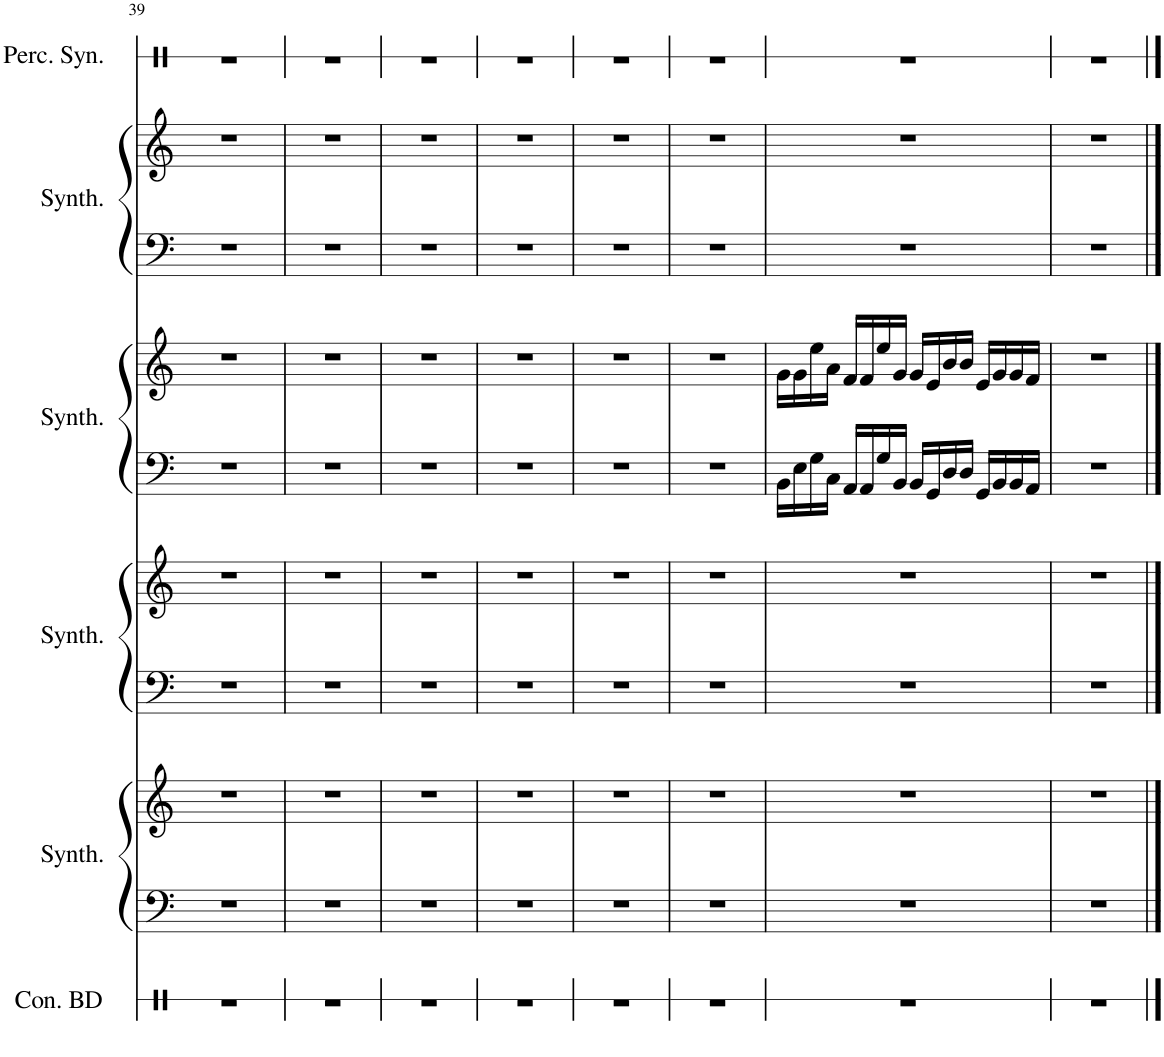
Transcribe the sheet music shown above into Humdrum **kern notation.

**kern	**kern	**kern	**kern	**kern	**kern	**kern	**kern	**kern	**kern
*part6	*part5	*part5	*part4	*part4	*part3	*part3	*part2	*part2	*part1
*staff10	*staff9	*staff8	*staff7	*staff6	*staff5	*staff4	*staff3	*staff2	*staff1
*I"Concert Bass Drum	*I"Atmosphere Synthesizer	*	*I"New Age Synthesizer	*	*I"Bass Synthesizer	*	*I"Brass Synthesizer	*	*I"Percussion Synthesizer
*I'Con. BD	*I'Synth.	*	*I'Synth.	*	*I'Synth.	*	*I'Synth.	*	*I'Perc. Syn.
!!LO:PB:g=z
*clefX	*clefF4	*clefG2	*clefF4	*clefG2	*clefF4	*clefG2	*clefF4	*clefG2	*clefX
*k[]	*k[]	*k[]	*k[]	*k[]	*k[]	*k[]	*k[]	*k[]	*k[]
*M4/4	*M4/4	*M4/4	*M4/4	*M4/4	*M4/4	*M4/4	*M4/4	*M4/4	*M4/4
=39	=39	=39	=39	=39	=39	=39	=39	=39	=39
1r	1r	1r	1r	1r	1r	1r	1r	1r	1r
=40	=40	=40	=40	=40	=40	=40	=40	=40	=40
1r	1r	1r	1r	1r	1r	1r	1r	1r	1r
=41	=41	=41	=41	=41	=41	=41	=41	=41	=41
1r	1r	1r	1r	1r	1r	1r	1r	1r	1r
=42	=42	=42	=42	=42	=42	=42	=42	=42	=42
1r	1r	1r	1r	1r	1r	1r	1r	1r	1r
=43	=43	=43	=43	=43	=43	=43	=43	=43	=43
1r	1r	1r	1r	1r	1r	1r	1r	1r	1r
=44	=44	=44	=44	=44	=44	=44	=44	=44	=44
1r	1r	1r	1r	1r	1r	1r	1r	1r	1r
=45	=45	=45	=45	=45	=45	=45	=45	=45	=45
1r	1r	1r	1r	1r	16BB\LL	16g\LL	1r	1r	1r
.	.	.	.	.	16E\	16g\	.	.	.
.	.	.	.	.	16G\	16ee\	.	.	.
.	.	.	.	.	16C\JJ	16a\JJ	.	.	.
.	.	.	.	.	16AA/LL	16f/LL	.	.	.
.	.	.	.	.	16AA/	16f/	.	.	.
.	.	.	.	.	16G/	16ee/	.	.	.
.	.	.	.	.	16BB/JJ	16g/JJ	.	.	.
.	.	.	.	.	16BB/LL	16g/LL	.	.	.
.	.	.	.	.	16GG/	16e/	.	.	.
.	.	.	.	.	16D/	16b/	.	.	.
.	.	.	.	.	16D/JJ	16b/JJ	.	.	.
.	.	.	.	.	16GG/LL	16e/LL	.	.	.
.	.	.	.	.	16BB/	16g/	.	.	.
.	.	.	.	.	16BB/	16g/	.	.	.
.	.	.	.	.	16AA/JJ	16f/JJ	.	.	.
=46	=46	=46	=46	=46	=46	=46	=46	=46	=46
1r	1r	1r	1r	1r	1r	1r	1r	1r	1r
==	==	==	==	==	==	==	==	==	==
*-	*-	*-	*-	*-	*-	*-	*-	*-	*-
